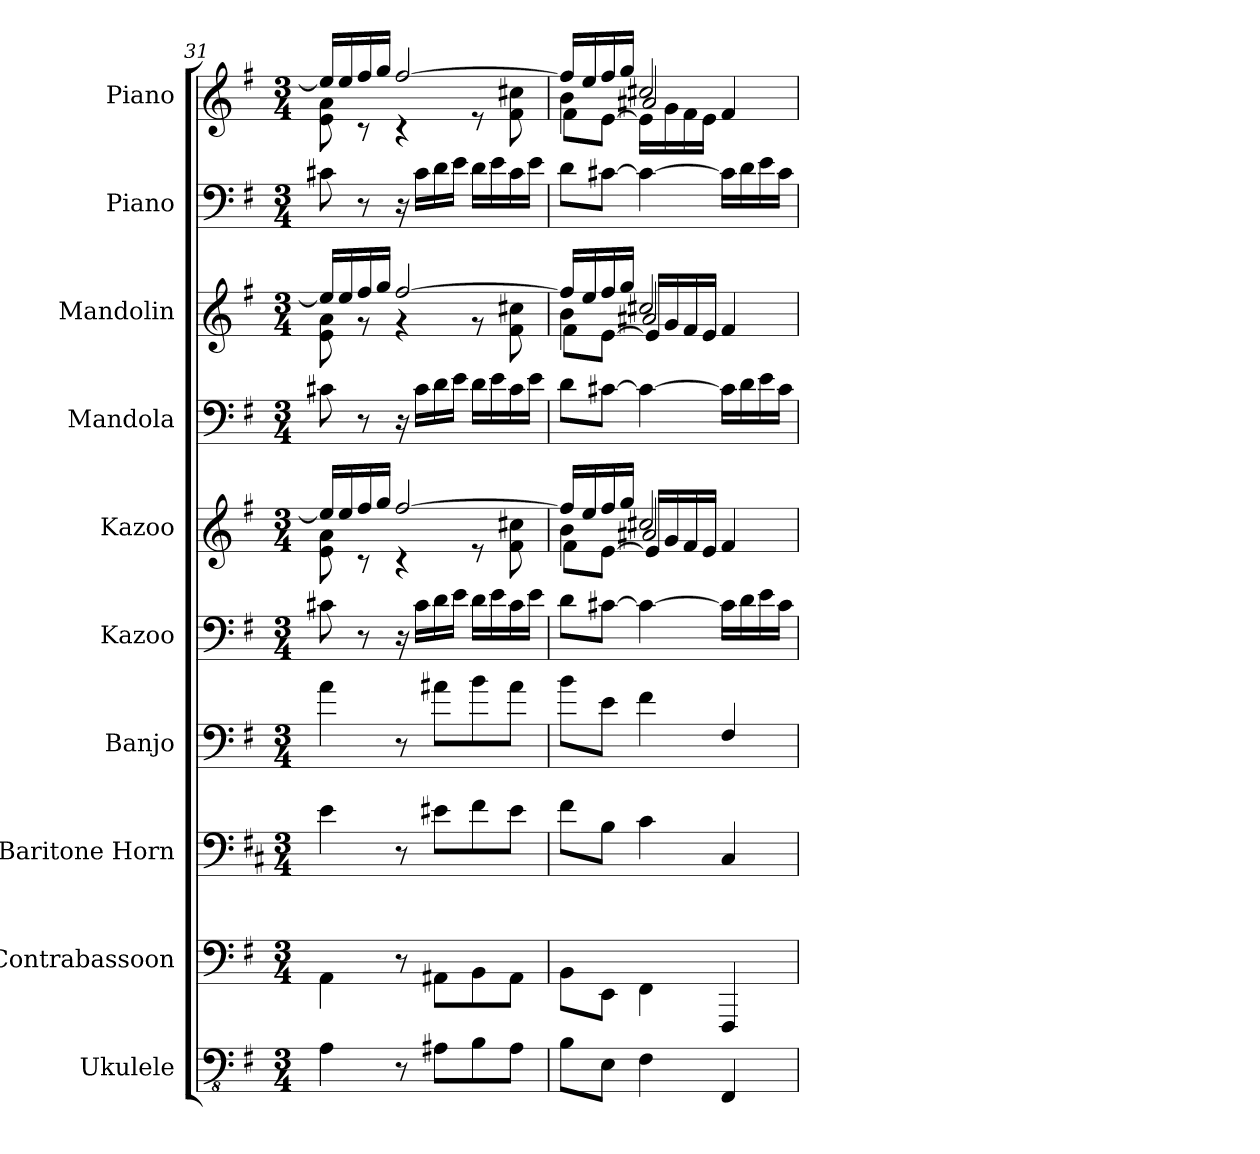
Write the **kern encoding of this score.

**kern	**kern	**kern	**kern	**kern	**kern	**kern	**kern	**kern	**kern
*part10	*part9	*part8	*part7	*part6	*part5	*part4	*part3	*part2	*part1
*staff10	*staff9	*staff8	*staff7	*staff6	*staff5	*staff4	*staff3	*staff2	*staff1
*I"Ukulele	*I"Contrabassoon	*I"Baritone Horn	*I"Banjo	*I"Kazoo	*I"Kazoo	*I"Mandola	*I"Mandolin	*I"Piano	*I"Piano
*I'Uk.	*I'Cbsn.	*I'Bar. Hn.	*I'Bj.	*I'Kaz.	*I'Kaz.	*I'Mda.	*I'Mdn.	*I'Pno.	*I'Pno.
!!LO:PB:g=z
*clefFv4	*clefF4	*clefF4	*clefF4	*clefF4	*clefG2	*clefF4	*	*clefF4	*clefG2
*	*ITrd7c12	*ITrd4c7	*ITrd7c12	*	*	*	*	*	*
*k[f#]	*k[f#]	*k[f#]	*k[f#]	*k[f#]	*k[f#]	*k[f#]	*k[f#]	*k[f#]	*k[f#]
*G:	*G:	*G:	*G:	*G:	*G:	*G:	*G:	*G:	*G:
*M3/4	*M3/4	*M3/4	*M3/4	*M3/4	*M3/4	*M3/4	*M3/4	*M3/4	*M3/4
=31	=31	=31	=31	=31	=31	=31	=31	=31	=31
*	*	*	*	*	*^	*	*^	*	*^
4AA\	4AAA\	4A\	4A\	8c#X\	16ee/LL]	8e\ 8a\	8c#X\	16ee/LL]	8e\ 8a\	8c#X\	16ee/LL]	8e\ 8a\
.	.	.	.	.	16ee/	.	.	16ee/	.	.	16ee/	.
.	.	.	.	8r	16ff#/	8rc	8r	16ff#/	8r	8r	16ff#/	8rc
.	.	.	.	.	16gg/JJ	.	.	16gg/JJ	.	.	16gg/JJ	.
8r	8r	8r	8r	16r	[2ff#/	4rc	16r	[2ff#/	4r	16r	[2ff#/	4rc
.	.	.	.	16c#\LL	.	.	16c#\LL	.	.	16c#\LL	.	.
8AA#X\L	8AAA#X\L	8A#X\L	8A#X\L	16d\	.	.	16d\	.	.	16d\	.	.
.	.	.	.	16e\JJ	.	.	16e\JJ	.	.	16e\JJ	.	.
8BB\	8BBB\	8B\	8B\	16d\LL	.	8re	16d\LL	.	8r	16d\LL	.	8re
.	.	.	.	16e\	.	.	16e\	.	.	16e\	.	.
8AA#\J	8AAA#\J	8A#\J	8A#\J	16c#\	.	8f#\ 8cc#X\	16c#\	.	8f#\ 8cc#X\	16c#\	.	8f#\ 8cc#X\
.	.	.	.	16e\JJ	.	.	16e\JJ	.	.	16e\JJ	.	.
=32	=32	=32	=32	=32	=32	=32	=32	=32	=32	=32	=32	=32
*	*	*	*	*	*	*^	*	*	*^	*	*	*^
8BB\L	8BBB\L	8B\L	8B\L	8d\L	16ff#/LL]	4b\	8f#\L	8d\L	16ff#/LL]	4b\	8f#\L	8d\L	16ff#/LL]	4b\	8f#\L
.	.	.	.	.	16ee/	.	.	.	16ee/	.	.	.	16ee/	.	.
8EE\J	8EEE\J	8E\J	8E\J	[8c#X\J	16ff#/	.	[8e\J	[8c#X\J	16ff#/	.	[8e\J	[8c#X\J	16ff#/	.	[8e\J
.	.	.	.	.	16gg/JJ	.	.	.	16gg/JJ	.	.	.	16gg/JJ	.	.
4FF#\	4FFF#\	4F#\	4F#\	4c#\_	2cc#X/	2a#X/	16e/LL]	4c#\_	2cc#X/	2a#X/	16e/LL]	4c#\_	2cc#X/	2a#X/	16e\LL]
.	.	.	.	.	.	.	16g/	.	.	.	16g/	.	.	.	16g\
.	.	.	.	.	.	.	16f#/	.	.	.	16f#/	.	.	.	16f#\
.	.	.	.	.	.	.	16e/JJ	.	.	.	16e/JJ	.	.	.	16e\JJ
4FFF#/	4FFFF#/	4FF#/	4FF#/	16c#\LL]	.	.	4f#/	16c#\LL]	.	.	4f#/	16c#\LL]	.	.	4f#/
.	.	.	.	16d\	.	.	.	16d\	.	.	.	16d\	.	.	.
.	.	.	.	16e\	.	.	.	16e\	.	.	.	16e\	.	.	.
.	.	.	.	16c#\JJ	.	.	.	16c#\JJ	.	.	.	16c#\JJ	.	.	.
*	*	*	*	*	*v	*v	*v	*	*v	*v	*v	*	*v	*v	*v
=	=	=	=	=	=	=	=	=	=
*-	*-	*-	*-	*-	*-	*-	*-	*-	*-
